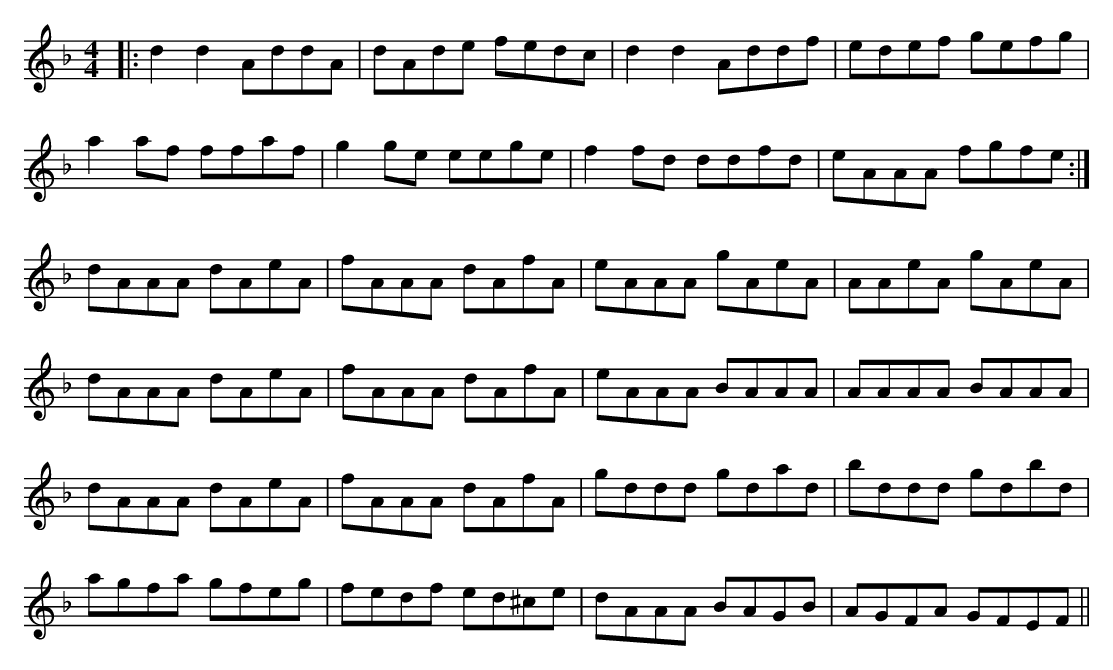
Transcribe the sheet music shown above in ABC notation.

X:1
M:4/4
K:Dmin
|: d2d2 AddA|dAde fedc|d2d2 Addf|edef gefg|
a2af ffaf|g2ge eege|f2fd ddfd|eAAA fgfe:|
dAAA dAeA|fAAA dAfA|eAAA gAeA|AAeA gAeA|
dAAA dAeA|fAAA dAfA|eAAA BAAA|AAAA BAAA|
dAAA dAeA|fAAA dAfA|gddd gdad|bddd gdbd|
agfa gfeg|fedf ed^ce|dAAA BAGB|AGFA GFEF||
